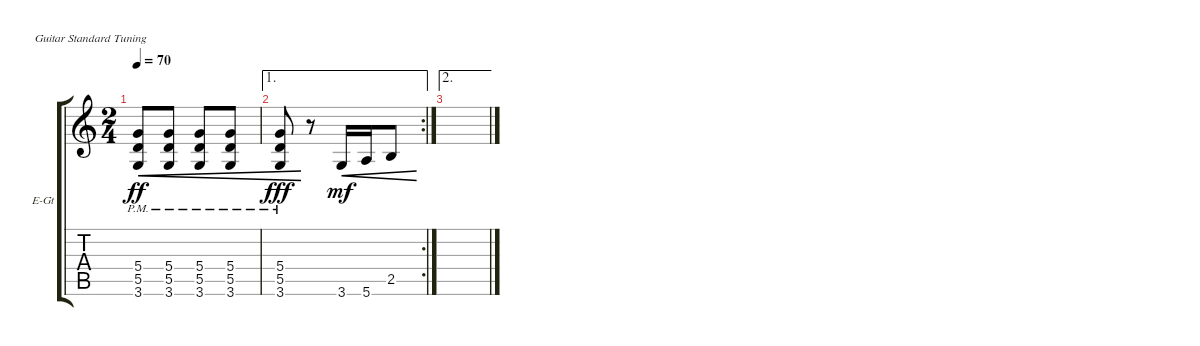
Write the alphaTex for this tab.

\defaultSystemsLayout 4
\bracketExtendMode groupsimilarinstruments
\firstSystemTrackNameOrientation horizontal
\otherSystemsTrackNameOrientation horizontal
\track ("Electric Guitar" "E-Gt") {instrument distortionguitar}
\staff {score tabs}
\tuning (E4 B3 G3 D3 A2 E2)
\ts (2 4)
\tempo 70
\clef g2
\ks c
(3.6{pm} 5.5{pm} 5.4{pm}).8{cre dy ff} (3.6{pm} 5.5{pm} 5.4{pm}).8{cre} (3.6{pm} 5.5{pm} 5.4{pm}).8{cre} (3.6{pm} 5.5{pm} 5.4{pm}).8{cre} |
\ae 1
\rc 2
(3.6{pm} 5.5{pm} 5.4{pm}).8{cre dy fff} r.8 3.6.16{cre dy mf} 5.6.16{cre} 2.5.8{cre} |
\ae 2
